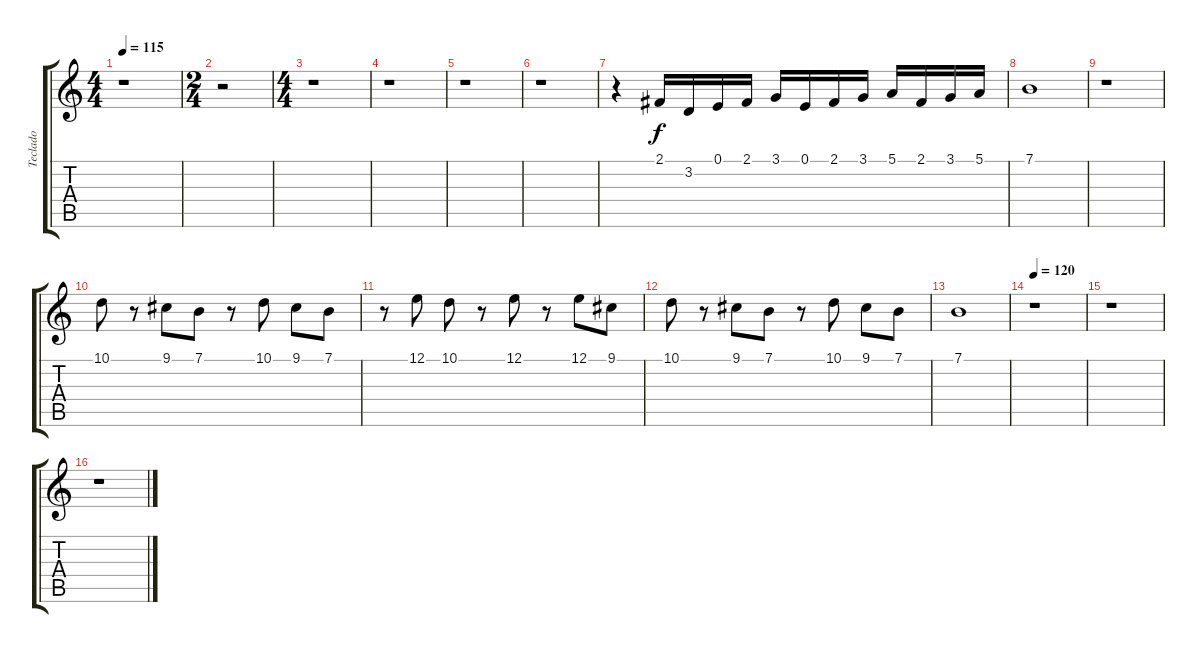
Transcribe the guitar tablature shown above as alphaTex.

\track ("Teclado" "Teclado") {instrument stringensemble1}
\staff {score tabs}
\tuning (E4 B3 G3 D3 A2 E2) {hide}
\ts (4 4)
\tempo 115
\clef g2
\ks c
r.1{dy f} |
\ts (2 4)
r.2 |
\ts (4 4)
r.1 |
r.1 |
r.1 |
r.1 |
r.4 2.1.16 3.2.16 0.1.16 2.1.16 3.1.16 0.1.16 2.1.16 3.1.16 5.1.16 2.1.16 3.1.16 5.1.16 |
7.1.1 |
r.1 |
10.1.8 r.8 9.1.8 7.1.8 r.8 10.1.8 9.1.8 7.1.8 |
r.8 12.1.8 10.1.8 r.8 12.1.8 r.8 12.1.8 9.1.8 |
10.1.8 r.8 9.1.8 7.1.8 r.8 10.1.8 9.1.8 7.1.8 |
7.1.1 |
\tempo 120
r.1 |
r.1 |
r.1
